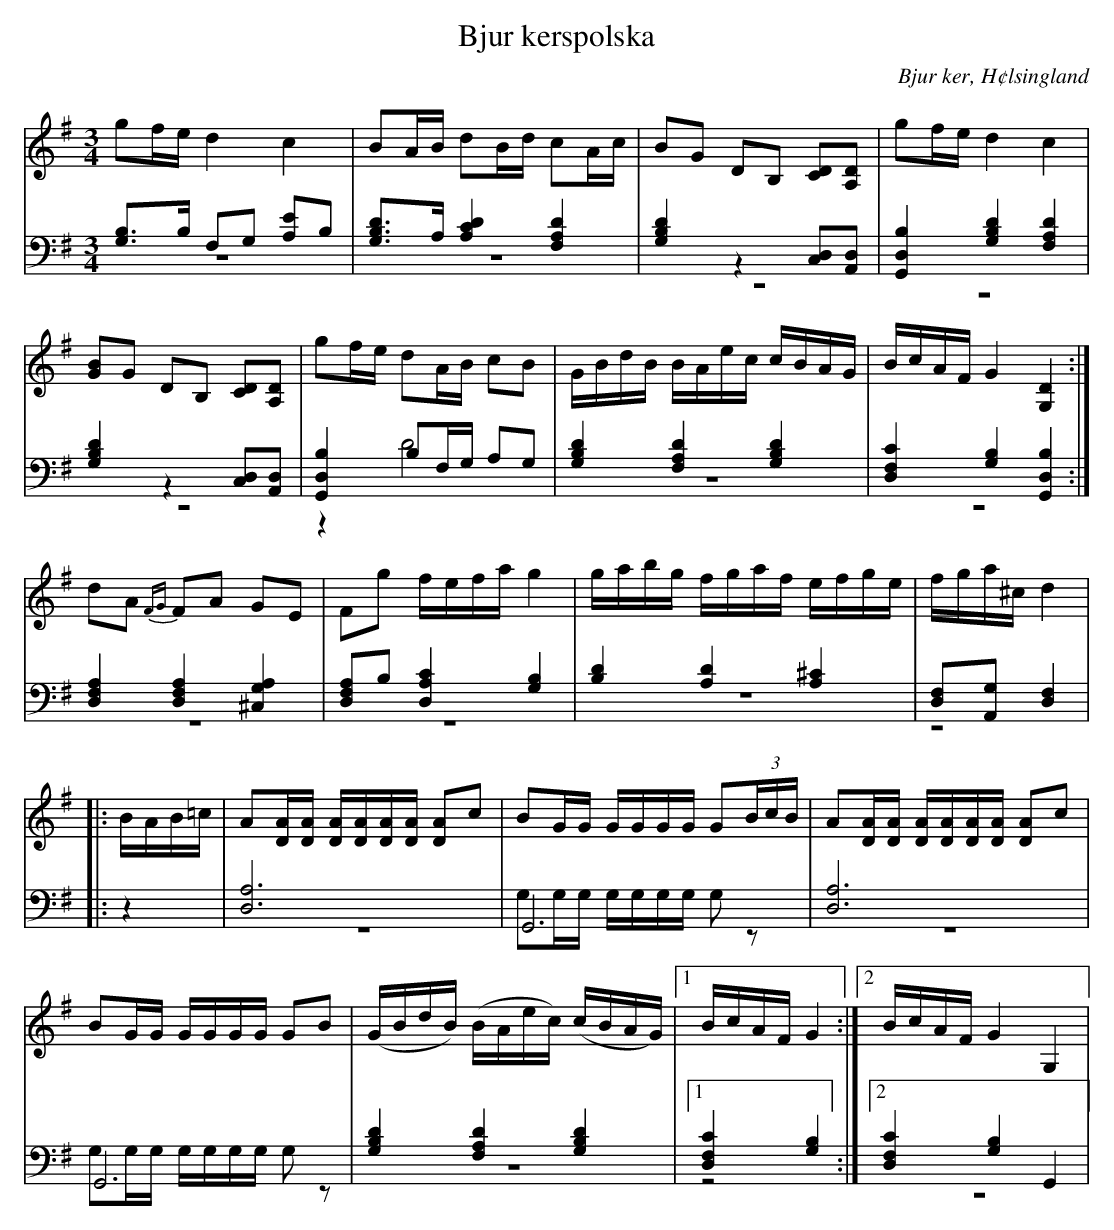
X:1
T: Bjur kerspolska
O: Bjur ker, H¢lsingland
M: 3/4
L: 1/8
K: G
V:1
V:2
V:3 merge
V:1
gf/e/ d2 c2|BA/B/ dB/d/ cA/c/| BG DB, [CD][A,D]|gf/e/ d2 c2|
[GB]G DB, [CD][A,D] |gf/e/ dA/B/ cB|G/B/d/B/ B/A/e/c/ c/B/A/G/|B/c/A/F/ G2 [G,2D2]:|
dA {FG}FA GE|Fg f/e/f/a/ g2|g/a/b/g/ f/g/a/f/ e/f/g/e/ |f/g/a/^c/ d2 |
|:B/A/B/=c/|A[D/A/][D/A/] [D/A/][D/A/][D/A/][D/A/] [DA]c|BG/G/ G/G/G/G/ G(3B/c/B/|A[D/A/][D/A/] [D/A/][D/A/][D/A/][D/A/] [DA]c|
BG/G/ G/G/G/G/ GB|(G/B/d/B/) (B/A/e/c/) (c/B/A/G/)|1 B/c/A/F/ G2:|2 B/c/A/F/ G2 G,2|
V:2 clef=bass
[G,B,]>B, F,G, [A,E]B,|[G,B,D]>A, [A,2C2D2] [F,2A,2 D2]|[G,2B,2D2] z2 [C,D,][A,,D,]|[G,,2D,2B,2] [G,2B,2D2] [F,2A,2 D2]|
[G,2B,2D2] z2 [C,D,][A,,D,]|[G,,2D,2B,2] B,F,/G,/ A,G,|[G,2B,2D2] [F,2A,2 D2] [G,2B,2D2]|[D,2F,2C2] [G,2B,2][G,,2D,2B,2]:|
[D,2F,2A,2] [D,2F,2A,2] [^C,2G,2A,2]|[D,F,A,]B, [D,2A,2C2] [G,2B,2]|[B,2D2] [A,2D2] [A,2^C2]|[D,F,][A,,G,] [D,2F,2]|
|:z2|[D,6A,6]|G,,6|[D,6A,6]|
G,,6|[G,2B,2D2] [F,2A,2 D2] [G,2B,2D2]|1 [D,2F,2C2] [G,2B,2] :|2 [D,2F,2C2] [G,2B,2] G,,2|
V:3  clef=bass
z6|z6|z6|z6|
z6 |z2 D4|z6|z6:|
z6|z6|z6|z4|
|:z2|z6|G,G,/G,/ G,/G,/G,/G,/ G,z|z6 |
G,G,/G,/ G,/G,/G,/G,/ G,z|z6|1 z4:|2 z6|
